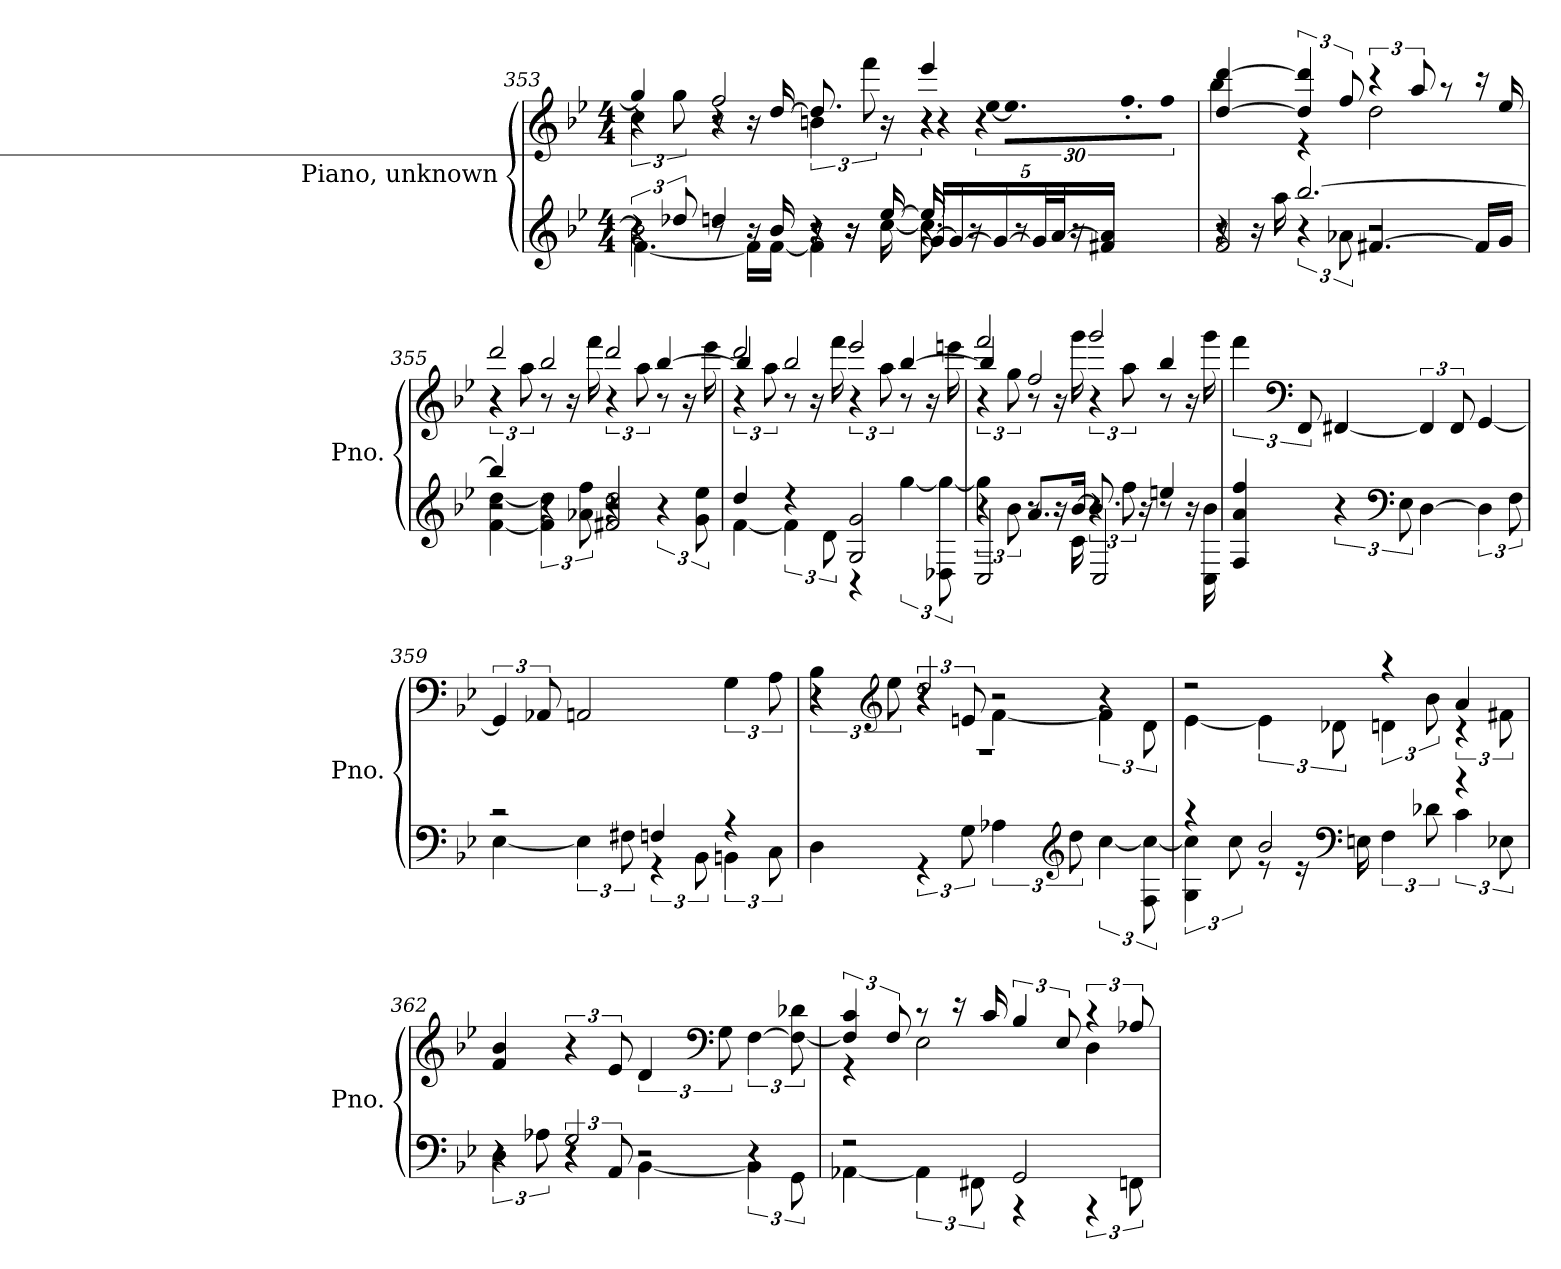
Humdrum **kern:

**kern	**kern
*part1	*part1
*staff2	*staff1
*I"Piano, unknown	*
*I'Pno.	*
!!LO:LB:g=z
*clefG2	*clefG2
*k[b-e-]	*k[b-e-]
*M4/4	*M4/4
=353	=353
*^	*^
*	*^	*	*^
*	*	*^	*	*	*
4r	2b-\]	6r	[4.f\	4gg/]	6cc\	4r
.	.	12dd-X/	.	.	12gg\	.
4ddn/	.	8r	.	8r	4r	2ff/
.	.	16r	16f\LL]	16r	.	.
.	.	16b-/	[16f\JJ	[16dd/	.	.
8r	8r	4r	4f\]	8.dd/]	6bn\	.
16r	16r	.	.	.	.	.
.	.	.	.	.	12fff\	.
[16ee-/	[16cc\	.	.	16r	.	.
*	*	*Xbrackettup	*	*	*	*
!	!	!	!	!	!LO:N:vis=32	!
16ee-/]	8.cc\]	[20g/LL	4r	4eee-/	640%23r	4r
!	!	!	!	!	!LO:N:vis=32	!
.	.	.	.	.	640%23r	.
.	.	20g/_	.	.	.	.
16r	.	.	.	.	.	.
!	!	!	!	!	!LO:N:vis=64	!
.	.	.	.	.	960%17r	.
!	!	!	!	!	!LO:N:vis=64	!
.	.	.	.	.	[960%17ee-\	.
.	.	20g/_	.	.	.	.
!	!	!	!	!	!LO:N:vis=32.	!
.	.	.	.	.	1920%103ee-\LLL]	.
8r	.	.	.	.	.	.
.	.	40g/L]	.	.	.	.
!	!	!	!	!	!LO:N:vis=32.	!
.	.	.	.	.	1920%103ff'\	.
.	.	[40a/J	.	.	.	.
.	16r	.	.	.	.	.
.	.	20f#X/ 20a/]JJ	.	.	.	.
!	!	!	!	!	!LO:N:vis=32	!
.	.	.	.	.	640%23ff\JJJ	.
1920ryy	1920ryy	1920ryy	1920ryy	1920ryy	.	1920ryy
*	*	*v	*v	*	*	*
*	*	*	*	*v	*v
=354	=354	=354	=354	=354
4r	8r	2f/	[4dd/ [4ddd/	4bb-\
.	16r	.	.	.
.	16aa\	.	.	.
*	*brackettup	*	*	*
[2.bb-/	6r	.	6dd/] 6ddd/]	4r
.	12a-X\	.	12ff/	.
.	2r	[4.f#X/	6r	2dd\
.	.	.	12aa/	.
.	.	.	8r	.
.	.	16f#/LL]	16r	.
.	.	16g/JJ	16ee-/	.
!!LO:LB:g=z
=355	=355	=355	=355	=355
*	*	*	*	*^
4bb-/]	[4f\ [4dd\	2r	2ddd/	6r	4r
.	.	.	.	12aa\	.
4r	6f\] 6dd\]	.	.	8r	2bb-/
.	.	.	.	16r	.
.	12a-X\ 12ff\	.	.	.	.
.	.	.	.	16fff\	.
2r	4r	2f#X/ 2dd/	2ddd/	6r	.
.	.	.	.	12aa\	.
.	6r	.	.	8r	[4bb-/
.	.	.	.	16r	.
.	12g\ 12ee-\	.	.	.	.
.	.	.	.	16eee-\	.
*	*v	*v	*	*	*
=356	=356	=356	=356	=356
4dd/	[4f\	2ddd/	6r	4bb-/]
.	.	.	12aa\	.
4r	6f\]	.	8r	2bb-/
.	.	.	16r	.
.	12d\	.	.	.
.	.	.	16fff\	.
2G/ 2g/	4r	2eee-/	6r	.
.	.	.	12aa\	.
.	[6gg\	.	8r	[4bb-/
.	.	.	16r	.
.	12D-X\ 12gg\_	.	.	.
.	.	.	16eeen\	.
=357	=357	=357	=357	=357
*	*^	*	*	*
4r	6gg\]	2C/	2fff/	6r	4bb-/]
.	12b-\	.	.	12gg\	.
8.a/L	8r	.	.	8r	2ff/
.	16r	.	.	16r	.
[16b-/Jk	16c\	.	.	16ggg\	.
8.b-/]	6r	2C/	2ggg/	6r	.
.	12ff\	.	.	12aa\	.
16r	.	.	.	.	.
4een/	8r	.	.	8r	4bb-/
.	16r	.	.	16r	.
.	16C\ 16b-\	.	.	16ggg\	.
*v	*v	*v	*	*	*
*	*v	*v	*v
!!LO:LB:g=z
=358	=358
4F/ 4a/ 4ff/	6fff\
*	*clefF4
.	12FF/
6r	[4FF#X/
*clefF4	*
12E-\	.
[4D\	6FF#/]
.	12FF#/
6D\]	[4GG/
12F\	.
=359	=359
*^	*
2r	[4E-\	6GG/]
.	.	12AA-X/
.	6E-\]	2AAn/
.	12F#X\	.
4Fn/	6r	.
.	12BB-\	.
4r	6BBn\	6G\
.	12C\	12A\
=360	=360	=360
*	*	*^
*	*	*	*^
1r	4D\	4r	6B-\	4r
*	*	*clefG2	*	*
.	.	.	12ee-\	.
.	6r	2dd/	4r	6r
.	12G\	.	.	12en/
.	6A-X\	.	[4f\	2r
*clefG2	*	*	*	*
.	12dd\	.	.	.
.	[6cc\	4r	6f\]	.
.	12F\ 12cc\_	.	12d\	.
*	*	*	*v	*v
!!LO:LB:g=z
=361	=361	=361	=361
4r	6G\ 6cc\]	2r	[4e-\
.	12cc\	.	.
2b-/	8r	.	6e-\]
.	16r	.	.
.	.	.	12d-X\
*clefF4	*	*	*
.	16En\	.	.
.	6F\	4r	6dn\
.	12d-X\	.	12b-\
4r	6c\	4a/	6r
.	12E-X\	.	12f#X\
*	*	*v	*v
=362	=362	=362
*	*^	*
4r	6D\	4r	4f/ 4b-/
.	12A-X\	.	.
2G/	4r	6r	6r
.	.	12AA/	12e-/
.	[4BB-\	2r	6d/
*	*	*	*clefF4
.	.	.	12G\
4r	6BB-\]	.	[6F\
.	12GG\	.	12F\_ 12d-X\
*	*v	*v	*
=363	=363	=363
*	*	*^
2r	[4AA-X\	6F/] 6c/	4r
.	.	12F/	.
.	6AA-\]	8r	2E-\
.	.	16r	.
.	12FF#X\	.	.
.	.	16c/	.
2GG/	4r	6B-/	.
.	.	12E-/	.
.	6r	6r	4D\
.	12FFn\	12A-X/	.
*v	*v	*	*
*	*v	*v
=	=
*-	*-
